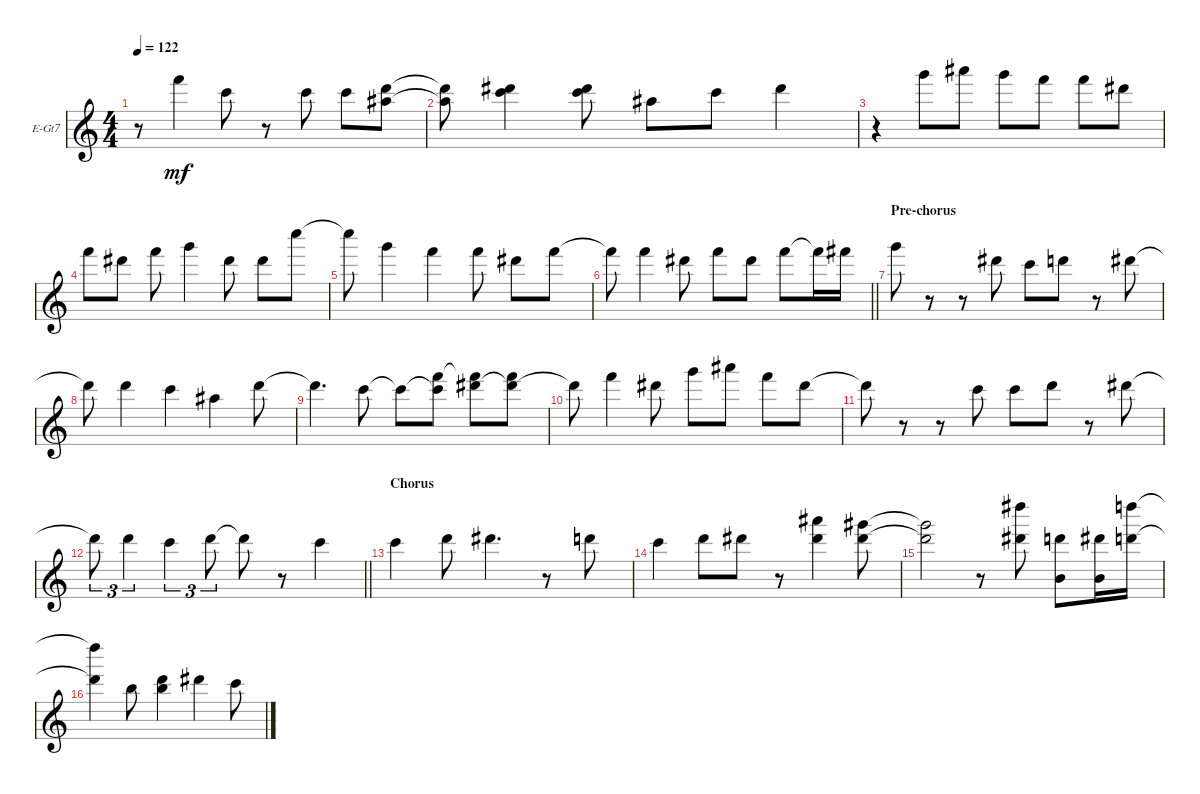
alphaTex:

\bracketExtendMode groupsimilarinstruments
\firstSystemTrackNameOrientation horizontal
\otherSystemsTrackNameOrientation horizontal
\track ("Myles Kennedy" "E-Gt7") {instrument overdrivenguitar}
\staff {score}
\tuning (E4 B3 G3 D3 A2 E2 B1)
\ts (4 4)
\tempo 122
\clef g2
\ks c
r.8{dy mf} 13.1.4 8.1.8 r.8 8.1.8 8.1.8 (6.1 15.2).8 |
(6.1{t} 15.2{t}).8 (8.1 16.2).4 (8.1 16.2).8 6.1.8 8.1.8 11.1.4 |
r.4 15.1.8 18.1.8 15.1.8 13.1.8 13.1.8 11.1.8 |
13.1.8 11.1.8 13.1.8 15.1.4 11.1.8 11.1.8 20.1.8 |
20.1{t}.8 15.1.4 13.1.4 13.1.8 11.1.8 13.1.8 |
\barLineRight lightlight
13.1{t}.8 13.1.4 11.1.8 13.1.8 11.1.8 13.1.8 13.1{t}.16 14.1.16 |
\section ("" "Pre-chorus")
15.1.8 r.8 r.8 11.1.8 8.1.8 10.1.8 r.8 11.1.8 |
11.1{t}.8 10.1.4 8.1.4 6.1.4 10.1.8 |
10.1{t}.4{d} 8.1.8 8.1{t}.8 (8.1{t} 18.2).8 (11.1 18.2{t}).8 (11.1{t} 18.2).8 |
11.1{t}.8 13.1.4 11.1.8 15.1.8 18.1.8 13.1.8 11.1.8 |
11.1{t}.8 r.8 r.8 8.1.8 8.1.8 10.1.8 r.8 11.1.8 |
\barLineRight lightlight
11.1{t}.8{tu (3 2)} 10.1.4{tu (3 2)} 8.1.4{tu (3 2)} 10.1.8{tu (3 2)} 10.1{t}.8 r.8 8.1.4 |
\section ("" "Chorus")
8.1.4 10.1.8 11.1.4{d} r.8 10.1.8 |
8.1.4 10.1.8 11.1.8 r.8 (18.1 16.2).4 (16.1 16.2).8 |
(16.1{t} 16.2{t}).2 r.8 (23.1 16.2).8 (10.1 0.2).8 (11.1 0.2).16 (22.1 15.2).16 |
(22.1{t} 15.2{t}).4 7.1.8 (10.1 12.2).4 11.1.4 8.1.8
